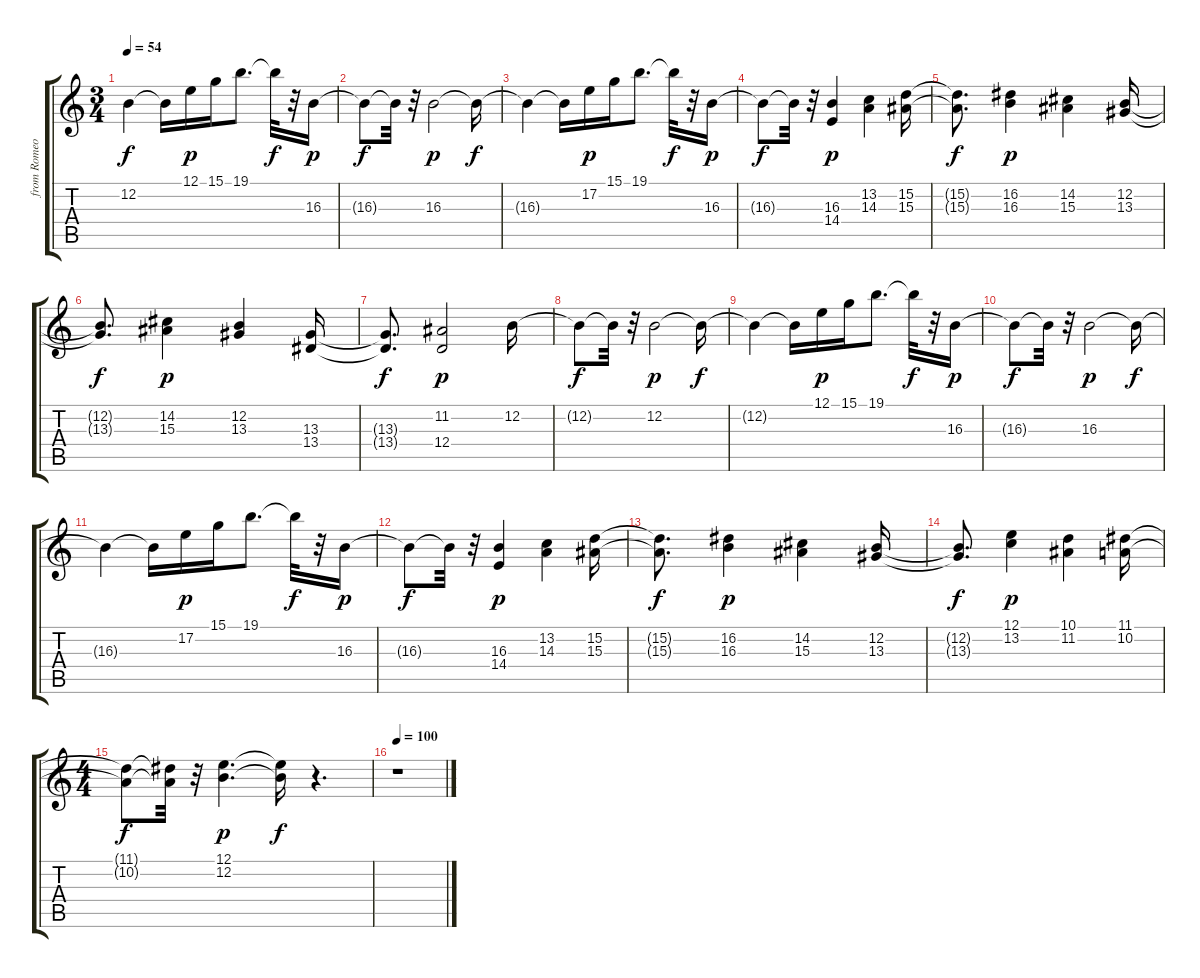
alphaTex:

\track ("from Romeo & Juliet" "from Romeo") {instrument flute}
\staff {score tabs}
\tuning (E4 B3 G3 D3 A2 E2) {hide}
\ts (3 4)
\tempo 54
\clef g2
\ks c
12.2{t}.4{dy f} 12.2{t}.16 12.1.16{dy p} 15.1.16 19.1.8{d} 19.1{t}.32{dy f} r.32 16.3.16{dy p} |
16.3{t}.8{dy f} 16.3{t}.32 r.32 16.3.2{dy p} 16.3{t}.16{dy f} |
16.3{t}.4 16.3{t}.16 17.2.16{dy p} 15.1.16 19.1.8{d} 19.1{t}.32{dy f} r.32 16.3.16{dy p} |
16.3{t}.8{dy f} 16.3{t}.32 r.32 (16.3 14.4).4{dy p} (13.2 14.3).4 (15.2 15.3).16 |
(15.2{t} 15.3{t}).8{d dy f} (16.2 16.3).4{dy p} (14.2 15.3).4 (12.2 13.3).16 |
(12.2{t} 13.3{t}).8{d dy f} (14.2 15.3).4{dy p} (12.2 13.3).4 (13.3 13.4).16 |
(13.3{t} 13.4{t}).8{d dy f} (11.2 12.4).2{dy p} 12.2.16 |
12.2{t}.8{dy f} 12.2{t}.32 r.32 12.2.2{dy p} 12.2{t}.16{dy f} |
12.2{t}.4 12.2{t}.16 12.1.16{dy p} 15.1.16 19.1.8{d} 19.1{t}.32{dy f} r.32 16.3.16{dy p} |
16.3{t}.8{dy f} 16.3{t}.32 r.32 16.3.2{dy p} 16.3{t}.16{dy f} |
16.3{t}.4 16.3{t}.16 17.2.16{dy p} 15.1.16 19.1.8{d} 19.1{t}.32{dy f} r.32 16.3.16{dy p} |
16.3{t}.8{dy f} 16.3{t}.32 r.32 (16.3 14.4).4{dy p} (13.2 14.3).4 (15.2 15.3).16 |
(15.2{t} 15.3{t}).8{d dy f} (16.2 16.3).4{dy p} (14.2 15.3).4 (12.2 13.3).16 |
(12.2{t} 13.3{t}).8{d dy f} (12.1 13.2).4{dy p} (10.1 11.2).4 (11.1 10.2).16 |
\ts (4 4)
(11.1{t} 10.2{t}).8{dy f} (11.1{t} 10.2{t}).32 r.32 (12.1 12.2).4{d dy p} (12.1{t} 12.2{t}).16{dy f} r.4{d} |
\tempo 100
r.1
